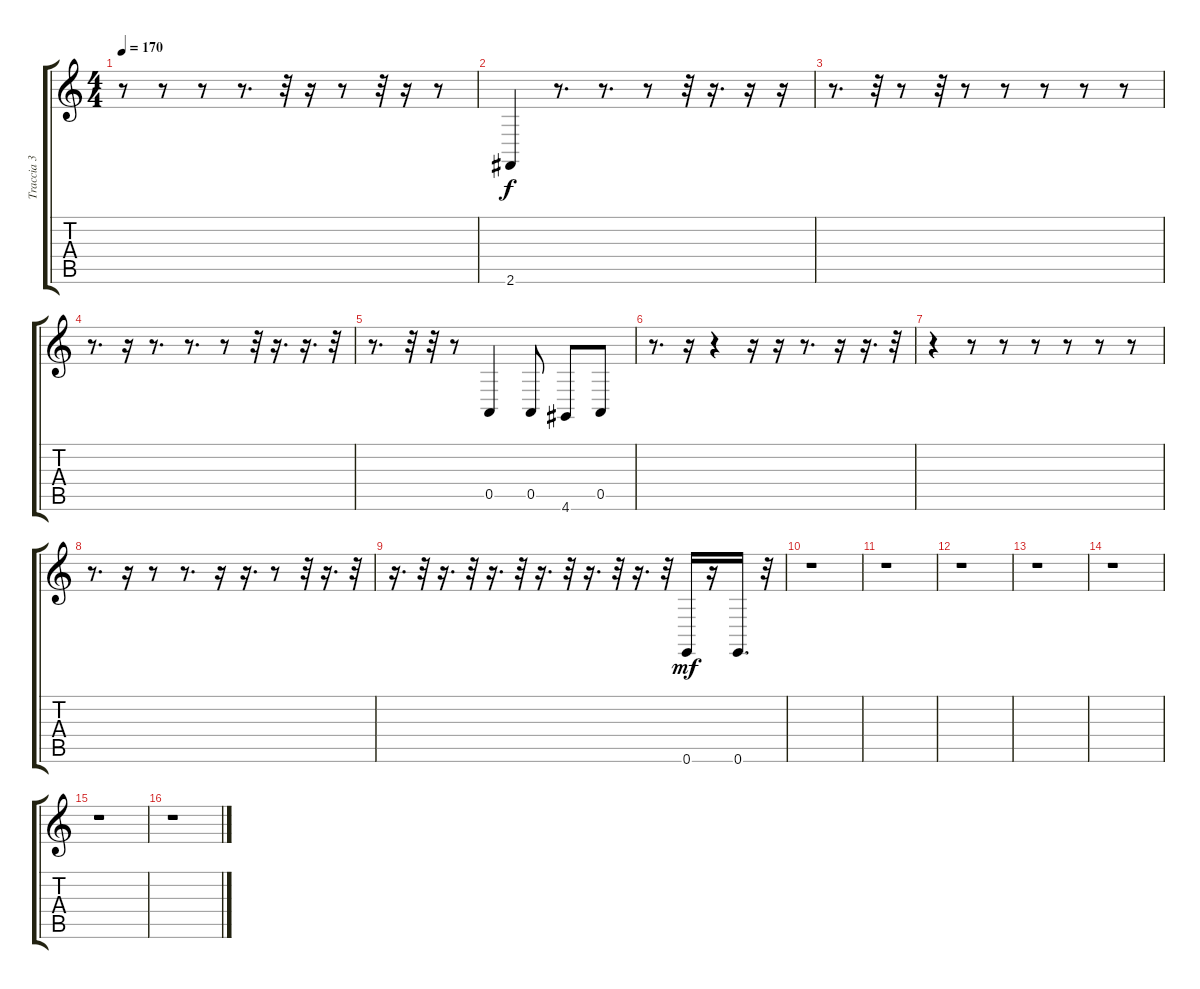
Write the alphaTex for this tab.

\track ("Traccia 3" "Traccia 3") {instrument lead1square}
\staff {score tabs}
\tuning (E4 B3 G3 D3 A2 E2) {hide}
\ts (4 4)
\tempo 170
\clef g2
\ks c
r.8{dy f} r.8 r.8 r.8{d} r.32 r.16 r.8 r.32 r.16 r.8 |
2.6.4 r.8{d} r.8{d} r.8 r.32 r.16{d} r.16 r.16 |
r.8{d} r.32 r.8 r.32 r.8 r.8 r.8 r.8 r.8 |
r.8{d} r.16 r.8{d} r.8{d} r.8 r.32 r.16{d} r.16{d} r.32 |
r.8{d} r.32 r.32 r.8 0.5.4 0.5.8 4.6.8 0.5.8 |
r.8{d} r.16 r.4 r.16 r.16 r.8{d} r.16 r.16{d} r.32 |
r.4 r.8 r.8 r.8 r.8 r.8 r.8 |
r.8{d} r.16 r.8 r.8{d} r.16 r.16{d} r.8 r.32 r.16{d} r.32 |
r.16{d} r.32 r.16{d} r.32 r.16{d} r.32 r.16{d} r.32 r.16{d} r.32 r.16{d} r.32 0.6.16{dy mf} r.16 0.6.16{d} r.32 |
r.1 |
r.1 |
r.1 |
r.1 |
r.1 |
r.1 |
r.1
